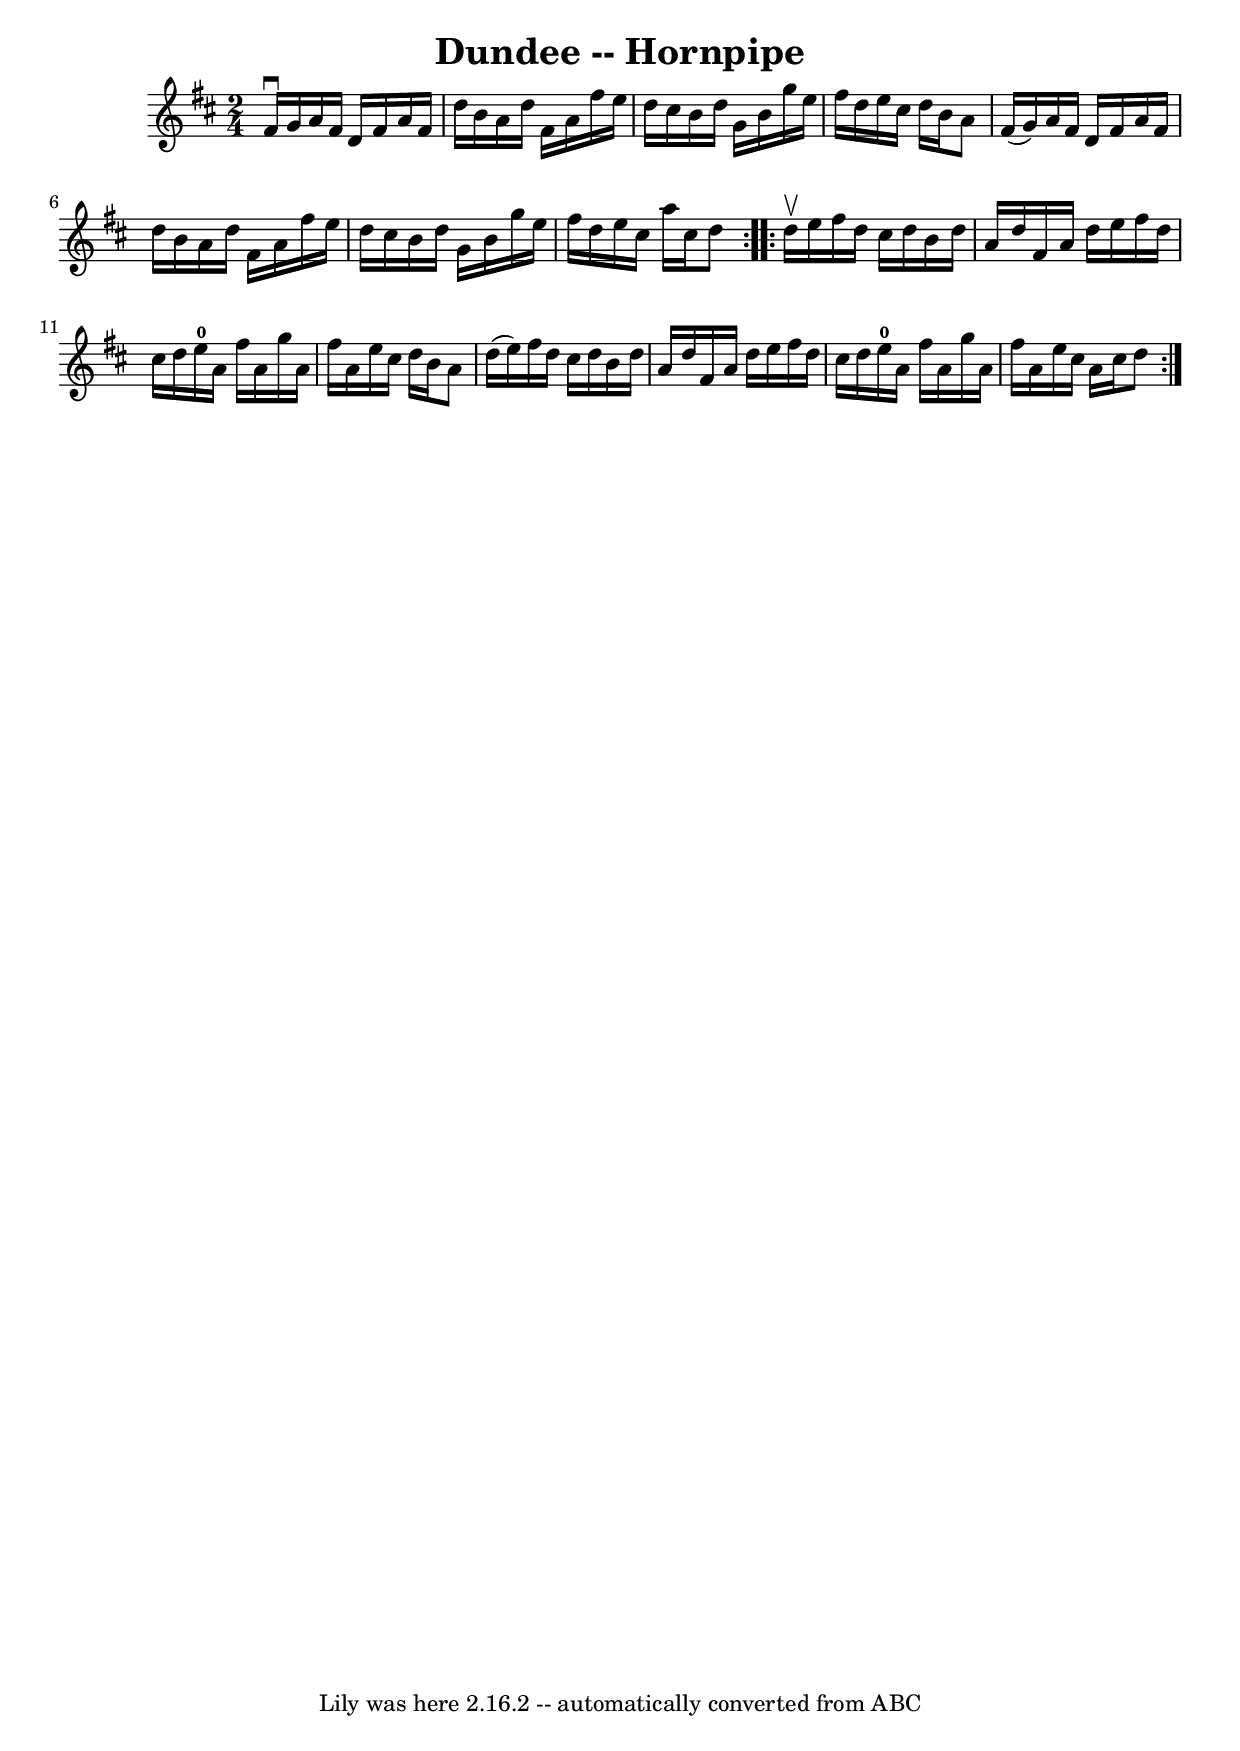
\version "2.7.40"
\include "Mammoth.ily"
\header {
	%% book = "Cole's 1000 Fiddle Tunes"
	crossRefNumber = "1"
	footnotes = ""
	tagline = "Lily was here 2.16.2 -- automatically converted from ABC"
	title = "Dundee -- Hornpipe"
}
voicedefault =  {
\set Score.defaultBarType = "empty"

\repeat volta 2 {
\time 2/4 \key d \major fis'16^\downbow g'16  |
 a'16 fis'16    
d'16 fis'16 a'16 fis'16 d''16 b'16  |
 a'16 d''16    
fis'16 a'16 fis''16 e''16 d''16 cis''16  |
 b'16    
d''16 g'16 b'16 g''16 e''16 fis''16 d''16  |
 e''16   
 cis''16 d''16 b'16 a'8 fis'16 (g'16) |
 a'16    
fis'16 d'16 fis'16 a'16 fis'16 d''16 b'16  |
 a'16    
d''16 fis'16 a'16 fis''16 e''16 d''16 cis''16  |
   
b'16 d''16 g'16 b'16 g''16 e''16 fis''16 d''16  |
   
e''16 cis''16 a''16 cis''16 d''8  }     \repeat volta 2 { d''16 
^\upbow e''16  |
 fis''16 d''16 cis''16 d''16 b'16    
d''16 a'16 d''16  |
 fis'16 a'16 d''16 e''16 fis''16  
 d''16 cis''16 d''16  |
 e''16-0 a'16 fis''16 a'16    
g''16 a'16 fis''16 a'16  |
 e''16 cis''16 d''16 b'16  
 a'8 d''16 (e''16) |
 fis''16 d''16 cis''16 d''16  
 b'16 d''16 a'16 d''16  |
 fis'16 a'16 d''16 e''16   
 fis''16 d''16 cis''16 d''16  |
 e''16-0 a'16 fis''16  
 a'16 g''16 a'16 fis''16 a'16  |
 e''16 cis''16 a'16 
 cis''16 d''8  }   
}

\score{
    <<

	\context Staff="default"
	{
	    \voicedefault 
	}

    >>
	\layout {
	}
	\midi {}
}
